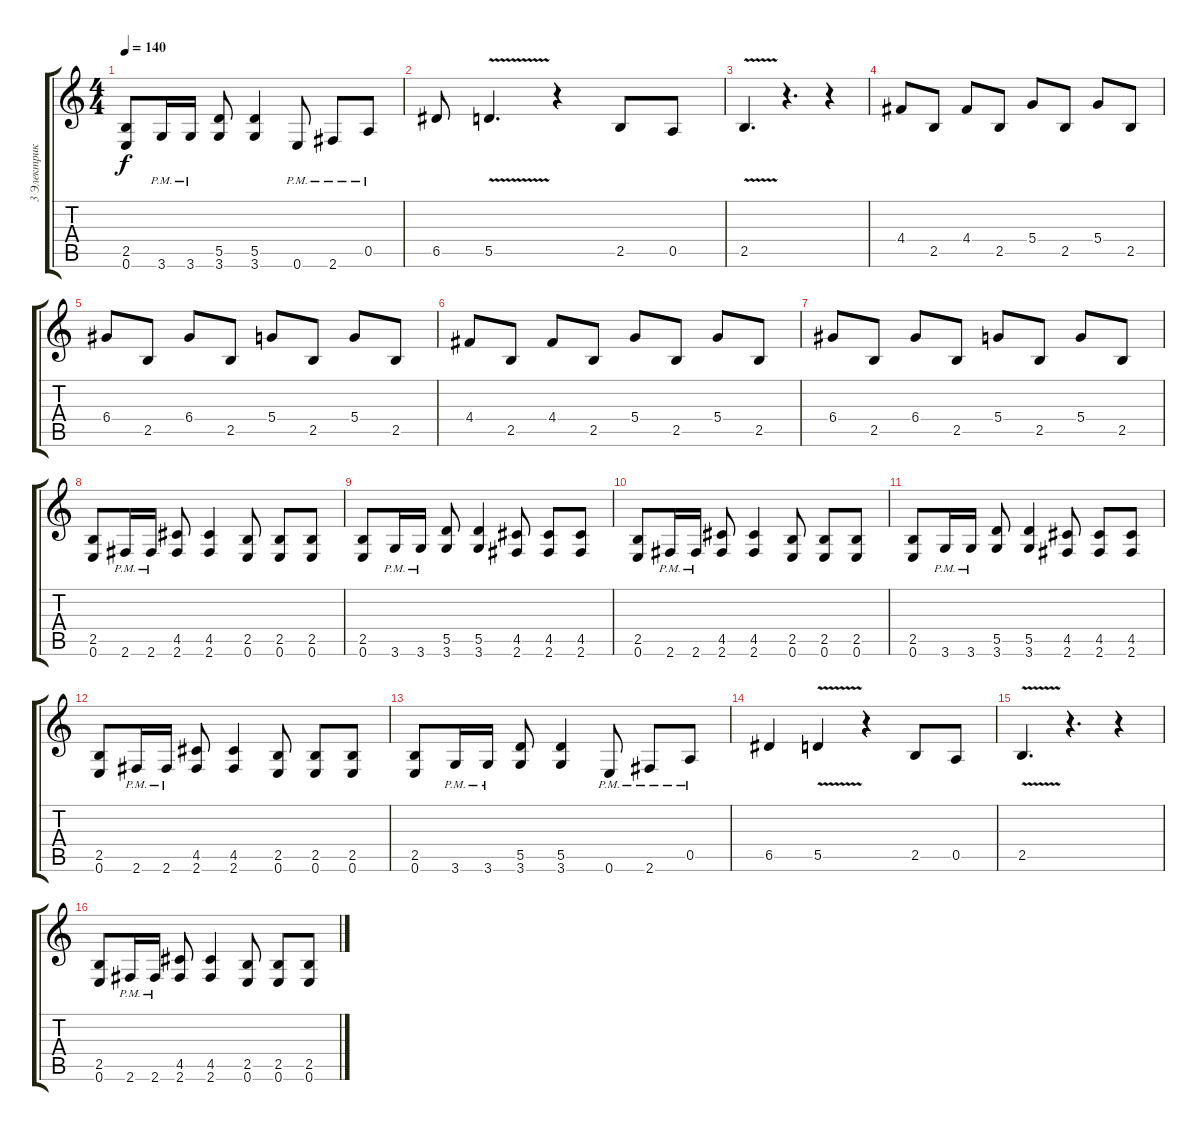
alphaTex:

\track ("3 Электрик" "3 Электрик") {instrument distortionguitar}
\staff {score tabs}
\tuning (E4 B3 G3 D3 A2 E2) {hide}
\ts (4 4)
\tempo 140
\clef g2
\ks c
(2.5 0.6).8{dy f} 3.6{pm}.16 3.6{pm}.16 (5.5 3.6).8 (5.5 3.6).4 0.6{pm}.8 2.6{pm}.8 0.5{pm}.8 |
6.5.8 5.5{v}.4{d} r.4 2.5.8 0.5.8 |
2.5{v}.4{d} r.4{d} r.4 |
4.4.8 2.5.8 4.4.8 2.5.8 5.4.8 2.5.8 5.4.8 2.5.8 |
6.4.8 2.5.8 6.4.8 2.5.8 5.4.8 2.5.8 5.4.8 2.5.8 |
4.4.8 2.5.8 4.4.8 2.5.8 5.4.8 2.5.8 5.4.8 2.5.8 |
6.4.8 2.5.8 6.4.8 2.5.8 5.4.8 2.5.8 5.4.8 2.5.8 |
(2.5 0.6).8 2.6{pm}.16 2.6{pm}.16 (4.5 2.6).8 (4.5 2.6).4 (2.5 0.6).8 (2.5 0.6).8 (2.5 0.6).8 |
(2.5 0.6).8 3.6{pm}.16 3.6{pm}.16 (5.5 3.6).8 (5.5 3.6).4 (4.5 2.6).8 (4.5 2.6).8 (4.5 2.6).8 |
(2.5 0.6).8 2.6{pm}.16 2.6{pm}.16 (4.5 2.6).8 (4.5 2.6).4 (2.5 0.6).8 (2.5 0.6).8 (2.5 0.6).8 |
(2.5 0.6).8 3.6{pm}.16 3.6{pm}.16 (5.5 3.6).8 (5.5 3.6).4 (4.5 2.6).8 (4.5 2.6).8 (4.5 2.6).8 |
(2.5 0.6).8 2.6{pm}.16 2.6{pm}.16 (4.5 2.6).8 (4.5 2.6).4 (2.5 0.6).8 (2.5 0.6).8 (2.5 0.6).8 |
(2.5 0.6).8 3.6{pm}.16 3.6{pm}.16 (5.5 3.6).8 (5.5 3.6).4 0.6{pm}.8 2.6{pm}.8 0.5{pm}.8 |
6.5.4 5.5{v}.4 r.4 2.5.8 0.5.8 |
2.5{v}.4{d} r.4{d} r.4 |
(2.5 0.6).8 2.6{pm}.16 2.6{pm}.16 (4.5 2.6).8 (4.5 2.6).4 (2.5 0.6).8 (2.5 0.6).8 (2.5 0.6).8
